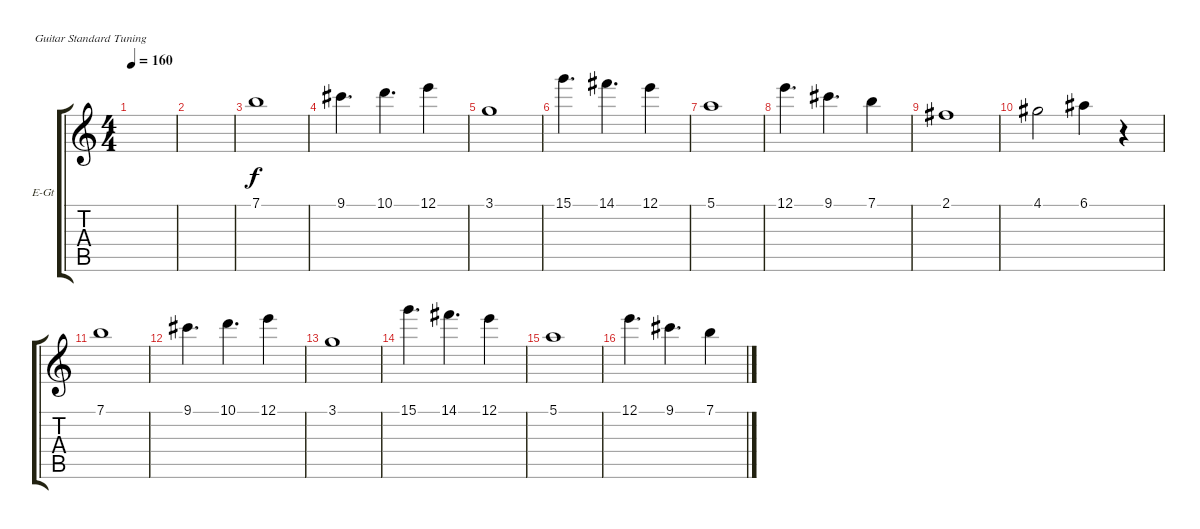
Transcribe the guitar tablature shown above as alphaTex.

\defaultSystemsLayout 4
\bracketExtendMode groupsimilarinstruments
\firstSystemTrackNameOrientation horizontal
\otherSystemsTrackNameOrientation horizontal
\track ("Distortion" "E-Gt") {instrument distortionguitar}
\staff {score tabs}
\tuning (E4 B3 G3 D3 A2 E2)
\ts (4 4)
\tempo 160
\clef g2
\ks c
|
|
7.1.1 |
9.1.4{d} 10.1.4{d} 12.1.4 |
3.1.1 |
15.1.4{d} 14.1.4{d} 12.1.4 |
5.1.1 |
12.1.4{d} 9.1.4{d} 7.1.4 |
2.1.1 |
4.1.2 6.1.4 r.4 |
7.1.1 |
9.1.4{d} 10.1.4{d} 12.1.4 |
3.1.1 |
15.1.4{d} 14.1.4{d} 12.1.4 |
5.1.1 |
12.1.4{d} 9.1.4{d} 7.1.4
